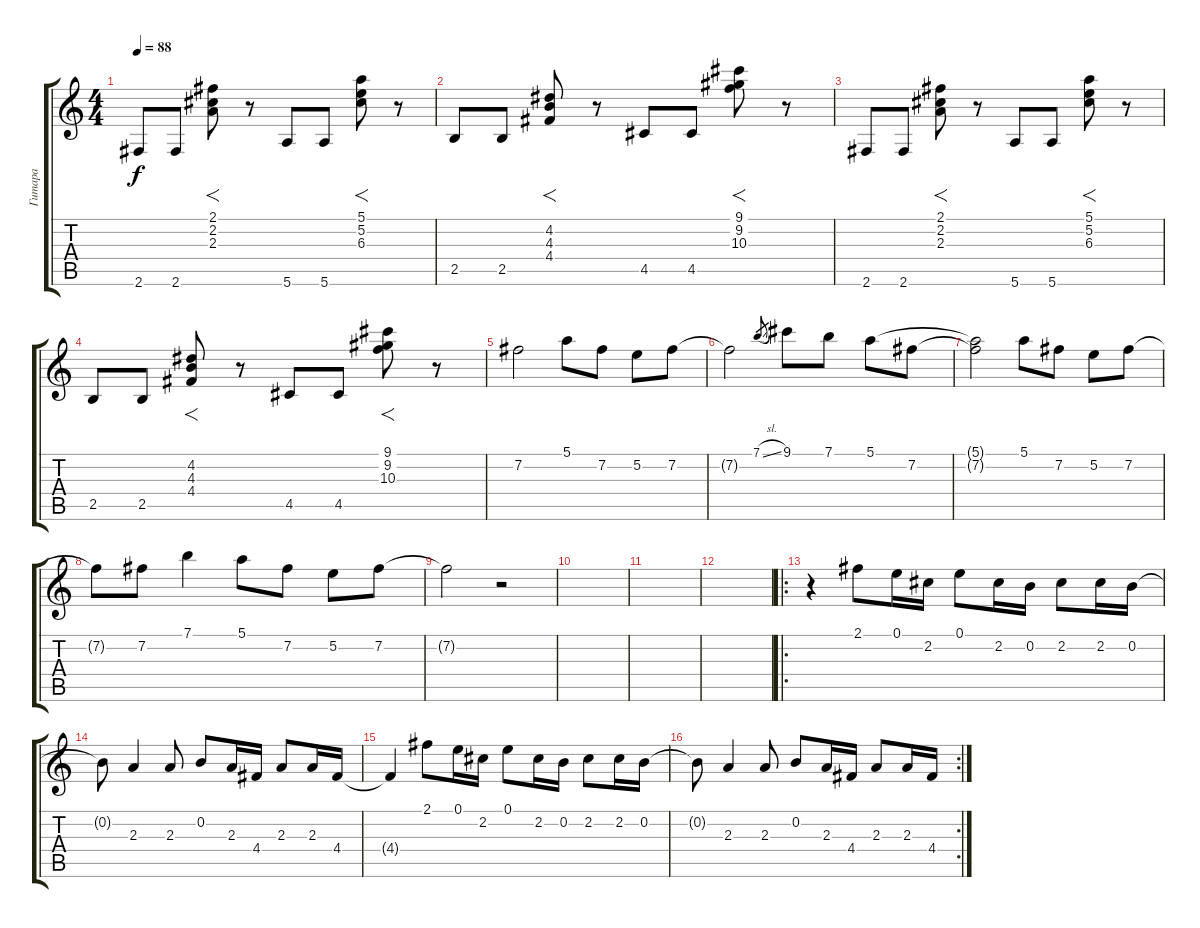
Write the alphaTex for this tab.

\track ("Гитара" "Гитара") {instrument electricguitarjazz}
\staff {score tabs}
\tuning (E4 B3 G3 D3 A2 E2) {hide}
\ts (4 4)
\tempo 88
\clef g2
\ks c
2.6.8{dy f} 2.6.8 (2.1 2.2 2.3).8{f} r.8 5.6.8 5.6.8 (5.1 5.2 6.3).8{f} r.8 |
2.5.8 2.5.8 (4.2 4.3 4.4).8{f} r.8 4.5.8 4.5.8 (9.1 9.2 10.3).8{f} r.8 |
2.6.8 2.6.8 (2.1 2.2 2.3).8{f} r.8 5.6.8 5.6.8 (5.1 5.2 6.3).8{f} r.8 |
2.5.8 2.5.8 (4.2 4.3 4.4).8{f} r.8 4.5.8 4.5.8 (9.1 9.2 10.3).8{f} r.8 |
7.2.2 5.1.8 7.2.8 5.2.8 7.2.8 |
7.2{t}.2 7.1{sl}.8{gr} 9.1.8 7.1.8 5.1.8 7.2.8 |
(5.1{t} 7.2{t}).2 5.1.8 7.2.8 5.2.8 7.2.8 |
7.2{t}.8 7.2.8 7.1.4 5.1.8 7.2.8 5.2.8 7.2.8 |
7.2{t}.2 r.2 |
|
|
|
\ro
r.4 2.1.8 0.1.16 2.2.16 0.1.8 2.2.16 0.2.16 2.2.8 2.2.16 0.2.16 |
0.2{t}.8 2.3.4 2.3.8 0.2.8 2.3.16 4.4.16 2.3.8 2.3.16 4.4.16 |
4.4{t}.4 2.1.8 0.1.16 2.2.16 0.1.8 2.2.16 0.2.16 2.2.8 2.2.16 0.2.16 |
\rc 2
0.2{t}.8 2.3.4 2.3.8 0.2.8 2.3.16 4.4.16 2.3.8 2.3.16 4.4.16
